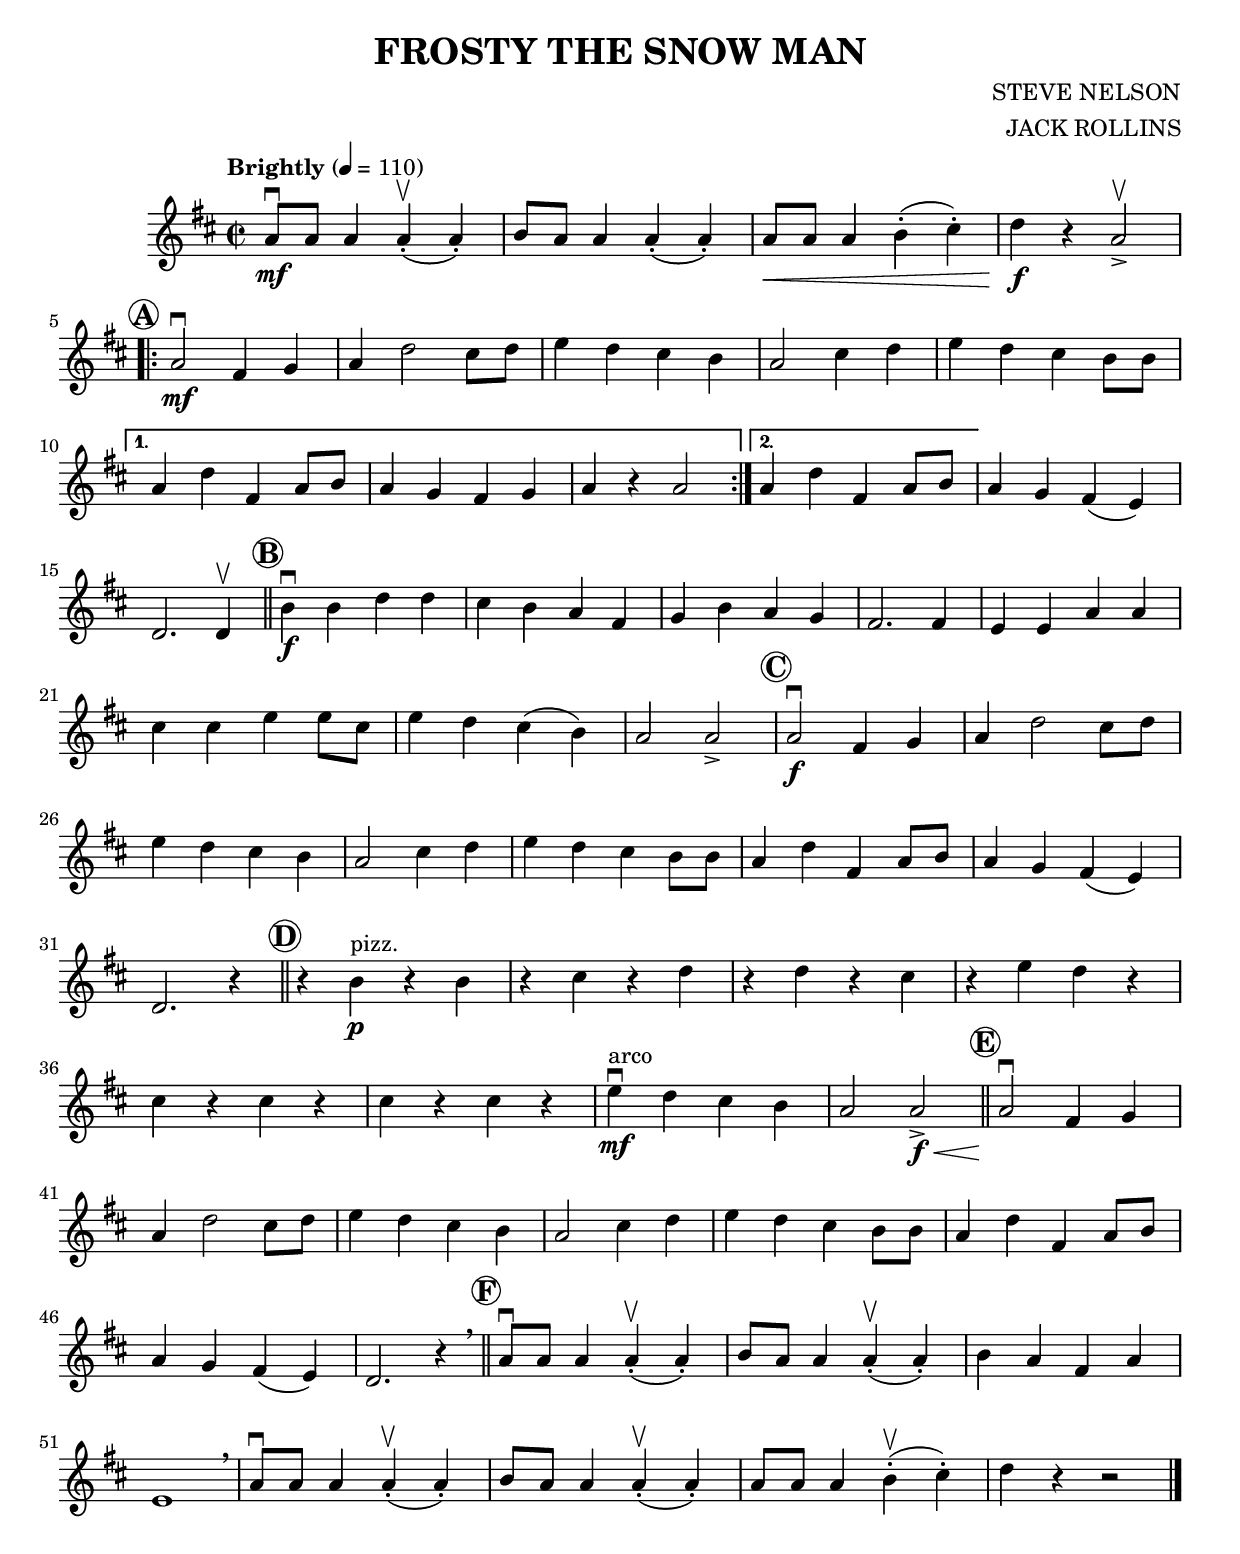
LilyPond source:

%% Date: 2016.10.30
\version "2.18.2"
\header {
  title = "FROSTY THE SNOW MAN"
  composer = "STEVE NELSON"
  arranger = "JACK ROLLINS"
}
\layout {
  \context {
    \Score
      %% \override BarNumber.break-visibility = ##(#f #t #t)
      \override SpacingSpanner.base-shortest-duration = #(ly:make-moment 1/16)
  }
}

voiceconsts = {
  \key d \major
  \time 2/2
  %% \numericTimeSignature
  \tempo "Brightly" 4 = 110
  \compressFullBarRests 
  \override MultiMeasureRest.expand-limit=#1
  \set Timing.beamExceptions = #'()
  \set Score.markFormatter = #format-mark-circle-alphabet
 }
\book {
  \score {
    \new Staff {
      \new Voice {
        \relative c' {
          \voiceconsts
          a'8\downbow\mf a a4 a4-.(\upbow a4-.) | b8 a a4 a4-.( a4-.) |
          a8\< a8 a4 b-.( cis-.) | d\f r4 a2->\upbow  \mark \default |
          \repeat volta 2 { a2\downbow\mf fis4 g | a4 d2 cis8 d | e4 d cis b |
            a2 cis4 d | e4 d cis b8 b |
          }
          \alternative {
            { a4 d fis, a8 b | a4 g fis g | a4 r4 a2 }
            { a4 d fis, a8 b | }
          }
          a4 g fis( e) | d2. d4\upbow \mark \default \bar"||" b'4\f\downbow b d d |
          cis4 b a fis | g b a g | fis2. fis4 | e e a a | cis cis e e8 cis |
          e4 d cis( b) | a2 a2-> \mark \default | a2\downbow\f fis4 g | a4 d2 cis8 d |
          e4 d cis b | a2 cis4 d | e d cis b8 b | a4 d fis, a8 b |
          a4 g fis( e) | d2. r4 \mark \default \bar"||" r4 b'4\p^"pizz." r4 b | r4 cis r d |
          r d r cis | r e d r | cis r cis r | cis r cis r |
          e4\downbow\mf^"arco" d cis b | a2 a2->\f\< \mark \default \bar"||" a2\!\downbow fis4 g |
          a4 d2 cis8 d | e4 d cis b | a2 cis4 d | e4 d cis b8 b | a4 d fis, a8 b |
          a4 g fis( e) | d2. r4\breathe \mark \default \bar"||" a'8\downbow a a4 a-.\upbow( a-.) |
          b8 a a4 a-.\upbow( a-.) | b a fis a | e1 \breathe | a8\downbow a a4 a-.\upbow( a-.) |
          b8 a a4 a-.\upbow( a-.) | a8 a a4 b-.\upbow( cis-.) | d4 r4 r2 \bar"|."
        }
      }
    }
    \layout { }
    \midi { }
  }
}

%% Last modified: 2016.11.20 12:19:12-0500
